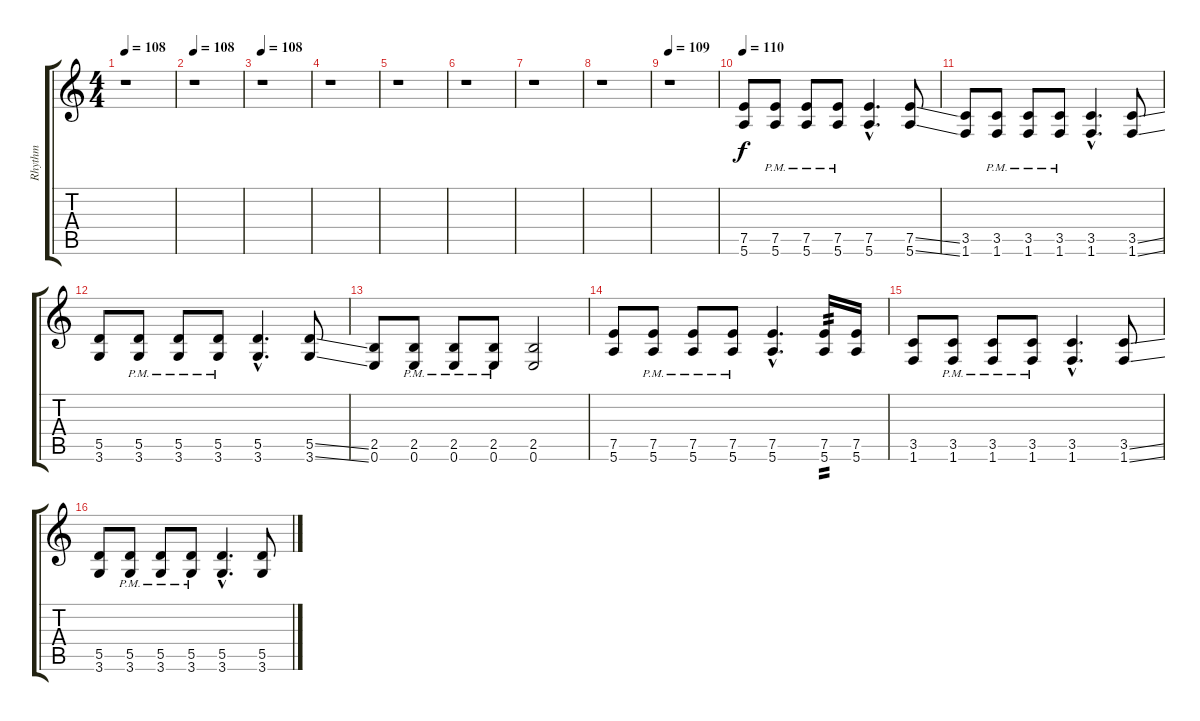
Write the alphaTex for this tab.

\track ("Rhythm" "Rhythm") {instrument distortionguitar}
\staff {score tabs}
\tuning (E4 B3 G3 D3 A2 E2) {hide}
\ts (4 4)
\tempo 108
\clef g2
\ks c
r.1{dy f} |
\tempo 108
r.1 |
\tempo 108
r.1 |
r.1 |
r.1 |
r.1 |
r.1 |
r.1 |
\tempo 109
r.1 |
\tempo 110
(7.5 5.6).8 (7.5{pm} 5.6{pm}).8 (7.5{pm} 5.6{pm}).8 (7.5{pm} 5.6{pm}).8 (7.5{hac} 5.6{hac}).4{d} (7.5{ss} 5.6{ss}).8 |
(3.5 1.6).8 (3.5{pm} 1.6{pm}).8 (3.5{pm} 1.6{pm}).8 (3.5{pm} 1.6{pm}).8 (3.5{hac} 1.6{hac}).4{d} (3.5{ss} 1.6{ss}).8 |
(5.5 3.6).8 (5.5{pm} 3.6{pm}).8 (5.5{pm} 3.6{pm}).8 (5.5{pm} 3.6{pm}).8 (5.5{hac} 3.6{hac}).4{d} (5.5{ss} 3.6{ss}).8 |
(2.5 0.6).8 (2.5 0.6{pm}).8 (2.5 0.6{pm}).8 (2.5 0.6{pm}).8 (2.5 0.6).2 |
(7.5 5.6).8 (7.5{pm} 5.6{pm}).8 (7.5{pm} 5.6{pm}).8 (7.5{pm} 5.6{pm}).8 (7.5{hac} 5.6{hac}).4{d} (7.5 5.6).16{tp 2} (7.5 5.6).16 |
(3.5 1.6).8 (3.5{pm} 1.6{pm}).8 (3.5{pm} 1.6{pm}).8 (3.5{pm} 1.6{pm}).8 (3.5{hac} 1.6{hac}).4{d} (3.5{ss} 1.6{ss}).8 |
(5.5 3.6).8 (5.5{pm} 3.6{pm}).8 (5.5{pm} 3.6{pm}).8 (5.5{pm} 3.6{pm}).8 (5.5{hac} 3.6{hac}).4{d} (5.5{ss} 3.6{ss}).8
